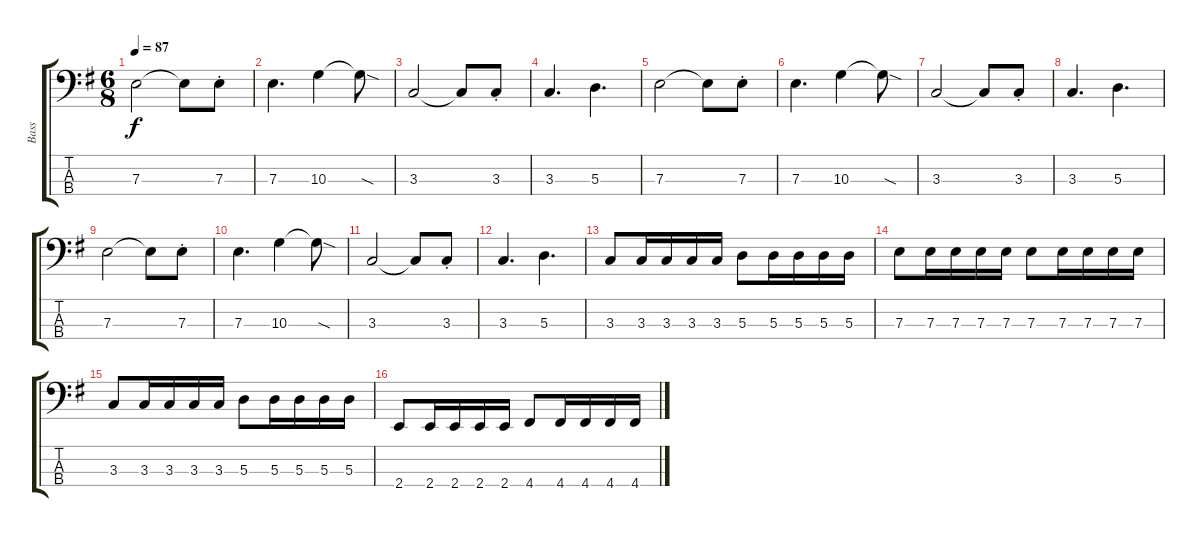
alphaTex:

\track ("Bass" "Bass") {instrument electricbasspick}
\staff {score tabs}
\tuning (G2 D2 A1 D1) {hide}
\ts (6 8)
\tempo 87
\clef f4
\ks g
7.3.2{dy f} 7.3{t}.8 7.3{st}.8 |
7.3.4{d} 10.3.4 10.3{sod t}.8 |
3.3.2 3.3{t}.8 3.3{st}.8 |
3.3.4{d} 5.3.4{d} |
7.3.2 7.3{t}.8 7.3{st}.8 |
7.3.4{d} 10.3.4 10.3{sod t}.8 |
3.3.2 3.3{t}.8 3.3{st}.8 |
3.3.4{d} 5.3.4{d} |
7.3.2 7.3{t}.8 7.3{st}.8 |
7.3.4{d} 10.3.4 10.3{sod t}.8 |
3.3.2 3.3{t}.8 3.3{st}.8 |
3.3.4{d} 5.3.4{d} |
3.3.8 3.3.16 3.3.16 3.3.16 3.3.16 5.3.8 5.3.16 5.3.16 5.3.16 5.3.16 |
7.3.8 7.3.16 7.3.16 7.3.16 7.3.16 7.3.8 7.3.16 7.3.16 7.3.16 7.3.16 |
3.3.8 3.3.16 3.3.16 3.3.16 3.3.16 5.3.8 5.3.16 5.3.16 5.3.16 5.3.16 |
2.4.8 2.4.16 2.4.16 2.4.16 2.4.16 4.4.8 4.4.16 4.4.16 4.4.16 4.4.16
